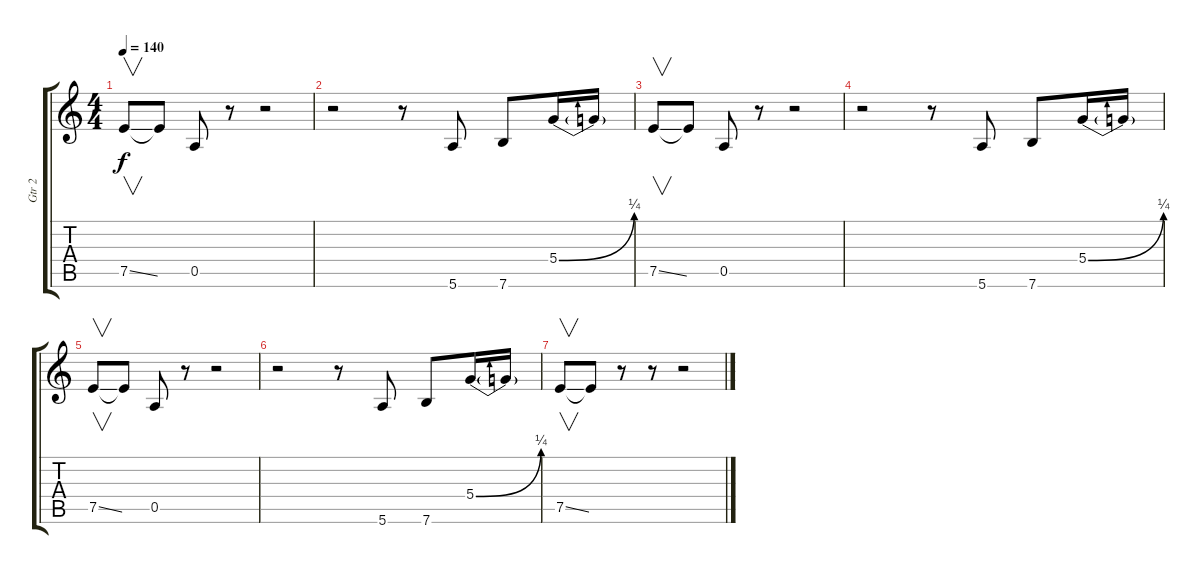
\track ("Gtr 2" "Gtr 2") {instrument distortionguitar}
\staff {score tabs}
\tuning (E4 B3 G3 D3 A2 E2) {hide}
\ts (4 4)
\tempo 140
\clef g2
\ks c
7.5{ss}.8{v dy f} 7.5{t}.8 0.5.8 r.8 r.2 |
r.2 r.8 5.6.8 7.6.8 5.4{be (bend 0 0 60 1)}.16 5.4{t}.16 |
7.5{ss}.8{v} 7.5{t}.8 0.5.8 r.8 r.2 |
r.2 r.8 5.6.8 7.6.8 5.4{be (bend 0 0 60 1)}.16 5.4{t}.16 |
7.5{ss}.8{v} 7.5{t}.8 0.5.8 r.8 r.2 |
r.2 r.8 5.6.8 7.6.8 5.4{be (bend 0 0 60 1)}.16 5.4{t}.16 |
7.5{ss}.8{v} 7.5{t}.8 r.8 r.8 r.2
